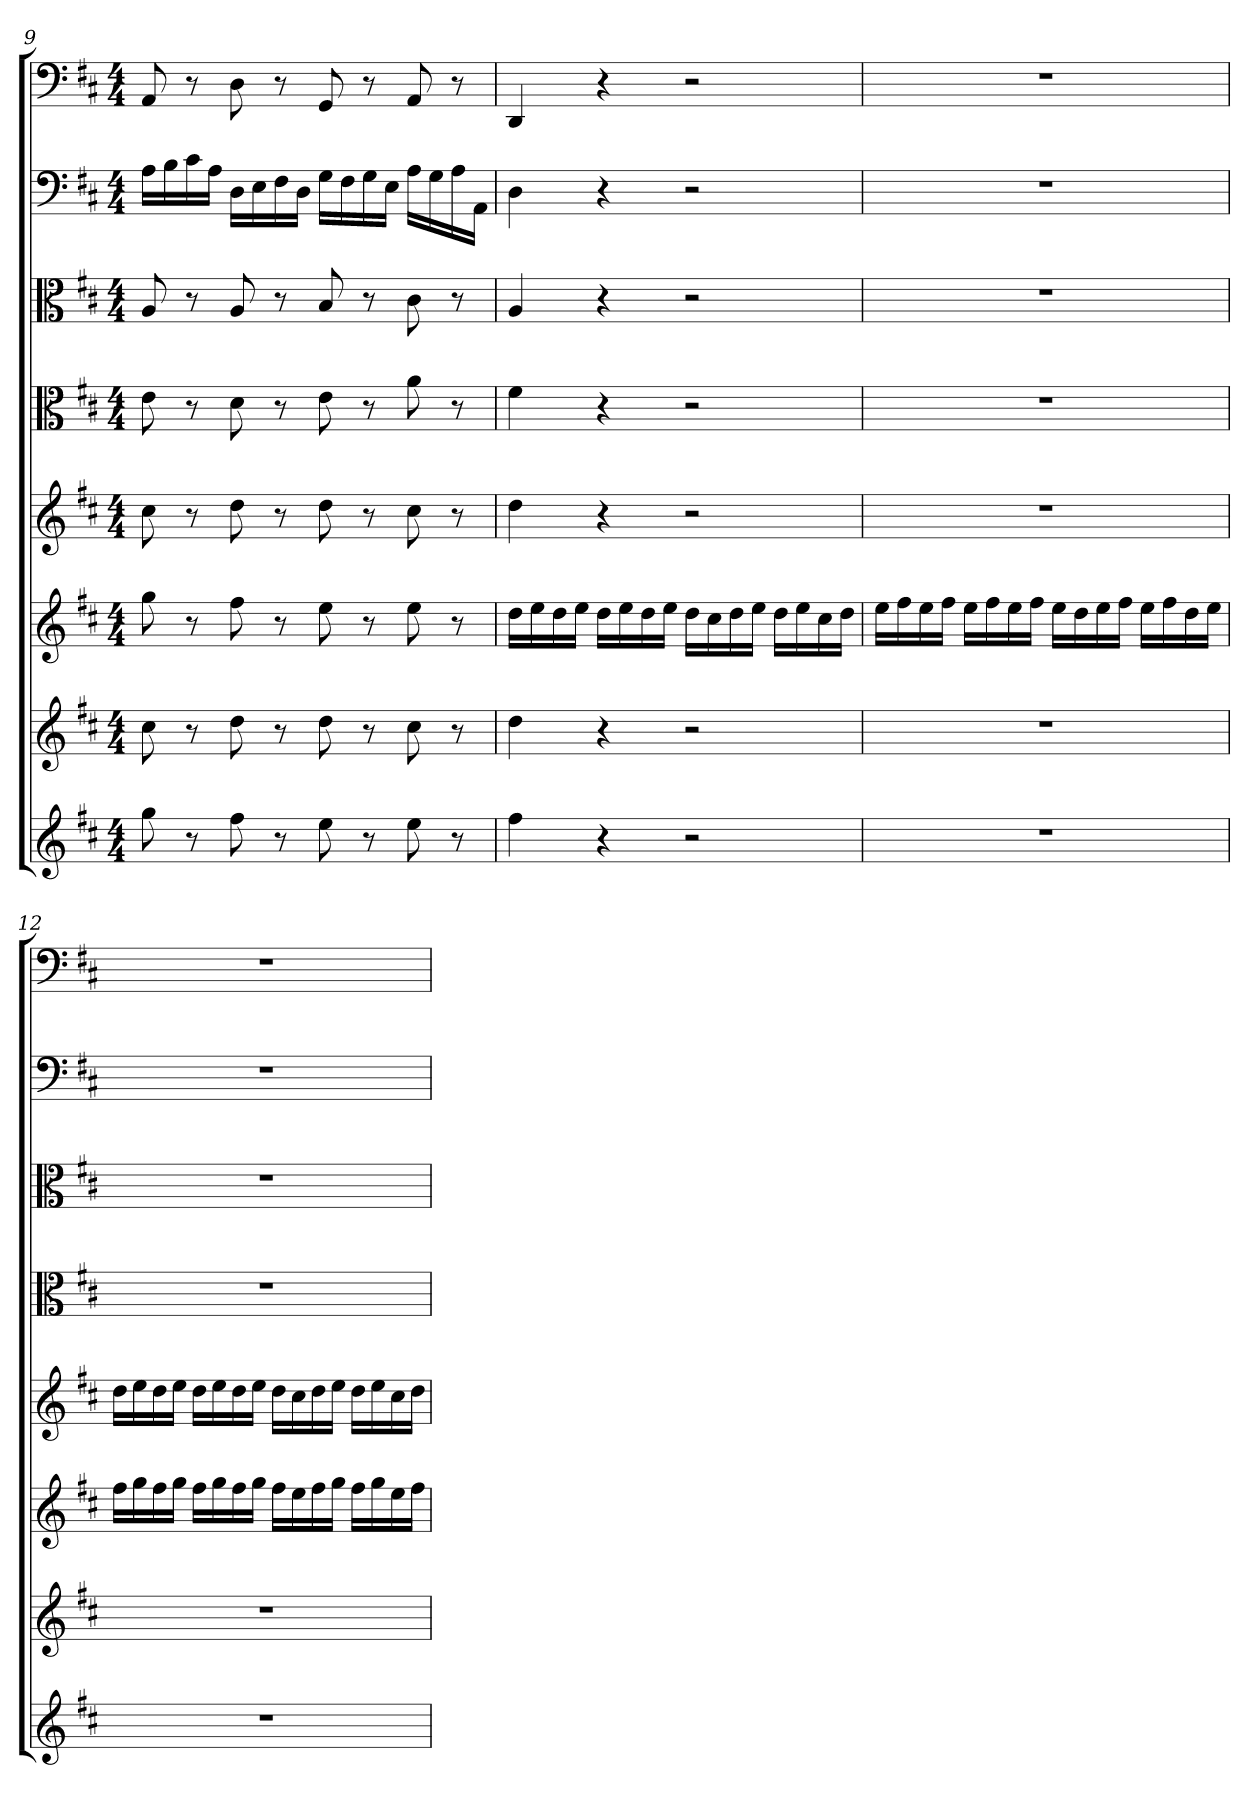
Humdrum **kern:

**kern	**kern	**kern	**kern	**kern	**kern	**kern	**kern
*part8	*part7	*part6	*part5	*part4	*part3	*part2	*part1
*staff8	*staff7	*staff6	*staff5	*staff4	*staff3	*staff2	*staff1
*clefG2	*clefG2	*clefG2	*clefG2	*clefC3	*clefC3	*clefF4	*clefF4
*k[f#c#]	*k[f#c#]	*k[f#c#]	*k[f#c#]	*k[f#c#]	*k[f#c#]	*k[f#c#]	*k[f#c#]
*D:	*D:	*D:	*D:	*D:	*D:	*D:	*D:
*M4/4	*M4/4	*M4/4	*M4/4	*M4/4	*M4/4	*M4/4	*M4/4
=9	=9	=9	=9	=9	=9	=9	=9
8gg\	8cc#\	8gg\	8cc#\	8e\	8A/	16A\LL	8AA/
.	.	.	.	.	.	16B\	.
8r	8r	8r	8r	8r	8r	16c#\	8r
.	.	.	.	.	.	16A\JJ	.
8ff#\	8dd\	8ff#\	8dd\	8d\	8A/	16D\LL	8D\
.	.	.	.	.	.	16E\	.
8r	8r	8r	8r	8r	8r	16F#\	8r
.	.	.	.	.	.	16D\JJ	.
8ee\	8dd\	8ee\	8dd\	8e\	8B/	16G\LL	8GG/
.	.	.	.	.	.	16F#\	.
8r	8r	8r	8r	8r	8r	16G\	8r
.	.	.	.	.	.	16E\JJ	.
8ee\	8cc#\	8ee\	8cc#\	8a\	8c#\	16A\LL	8AA/
.	.	.	.	.	.	16G\	.
8r	8r	8r	8r	8r	8r	16A\	8r
.	.	.	.	.	.	16AA\JJ	.
=10	=10	=10	=10	=10	=10	=10	=10
4ff#\	4dd\	16dd\LL	4dd\	4f#\	4A/	4D\	4DD/
.	.	16ee\	.	.	.	.	.
.	.	16dd\	.	.	.	.	.
.	.	16ee\JJ	.	.	.	.	.
4r	4r	16dd\LL	4r	4r	4r	4r	4r
.	.	16ee\	.	.	.	.	.
.	.	16dd\	.	.	.	.	.
.	.	16ee\JJ	.	.	.	.	.
2r	2r	16dd\LL	2r	2r	2r	2r	2r
.	.	16cc#\	.	.	.	.	.
.	.	16dd\	.	.	.	.	.
.	.	16ee\JJ	.	.	.	.	.
.	.	16dd\LL	.	.	.	.	.
.	.	16ee\	.	.	.	.	.
.	.	16cc#\	.	.	.	.	.
.	.	16dd\JJ	.	.	.	.	.
=11	=11	=11	=11	=11	=11	=11	=11
1r	1r	16ee\LL	1r	1r	1r	1r	1r
.	.	16ff#\	.	.	.	.	.
.	.	16ee\	.	.	.	.	.
.	.	16ff#\JJ	.	.	.	.	.
.	.	16ee\LL	.	.	.	.	.
.	.	16ff#\	.	.	.	.	.
.	.	16ee\	.	.	.	.	.
.	.	16ff#\JJ	.	.	.	.	.
.	.	16ee\LL	.	.	.	.	.
.	.	16dd\	.	.	.	.	.
.	.	16ee\	.	.	.	.	.
.	.	16ff#\JJ	.	.	.	.	.
.	.	16ee\LL	.	.	.	.	.
.	.	16ff#\	.	.	.	.	.
.	.	16dd\	.	.	.	.	.
.	.	16ee\JJ	.	.	.	.	.
=12	=12	=12	=12	=12	=12	=12	=12
1r	1r	16ff#\LL	16dd\LL	1r	1r	1r	1r
.	.	16gg\	16ee\	.	.	.	.
.	.	16ff#\	16dd\	.	.	.	.
.	.	16gg\JJ	16ee\JJ	.	.	.	.
.	.	16ff#\LL	16dd\LL	.	.	.	.
.	.	16gg\	16ee\	.	.	.	.
.	.	16ff#\	16dd\	.	.	.	.
.	.	16gg\JJ	16ee\JJ	.	.	.	.
.	.	16ff#\LL	16dd\LL	.	.	.	.
.	.	16ee\	16cc#\	.	.	.	.
.	.	16ff#\	16dd\	.	.	.	.
.	.	16gg\JJ	16ee\JJ	.	.	.	.
.	.	16ff#\LL	16dd\LL	.	.	.	.
.	.	16gg\	16ee\	.	.	.	.
.	.	16ee\	16cc#\	.	.	.	.
.	.	16ff#\JJ	16dd\JJ	.	.	.	.
=	=	=	=	=	=	=	=
*-	*-	*-	*-	*-	*-	*-	*-
